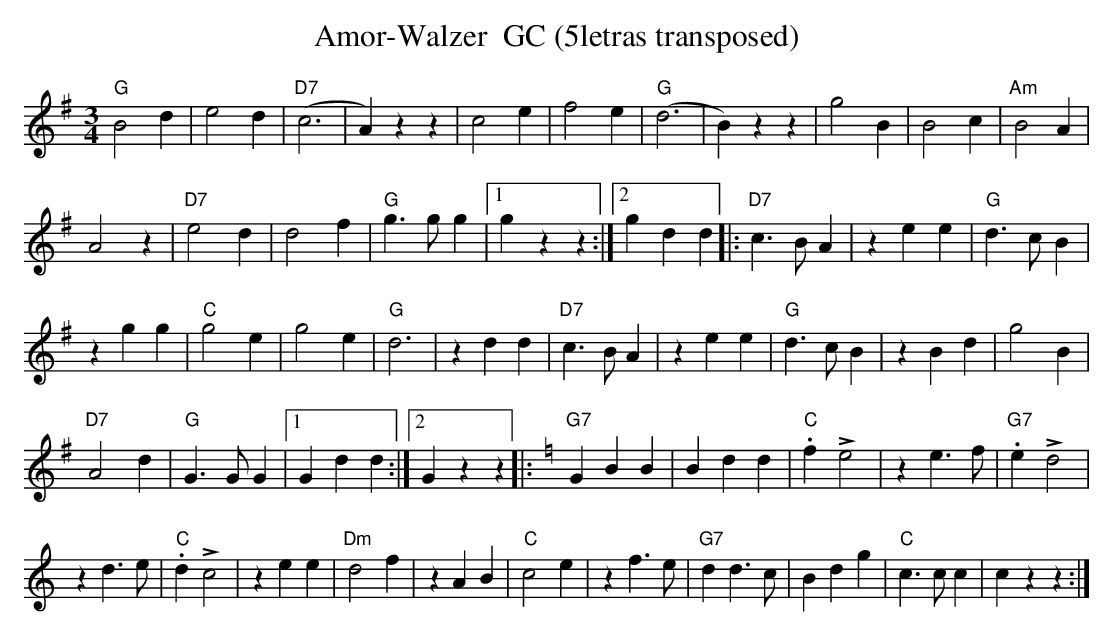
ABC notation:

X:1
T: Amor-Walzer  GC (5letras transposed)
M:3/4
L:1/4
K:G transpose=3 %%MIDI gchordon
"G"B2d | e2d | ("D7"c3 | A)zz | c2e | f2e | ("G"d3 | B)zz | g2B | \
B2c | "Am"B2A |
 A2z | "D7"e2d | d2f | "G"g>gg |1 gzz :|2 gdd \
|: "D7"c>BA | zee | "G"d>cB |
 zgg | "C"g2e | g2e | "G"d3 | zdd | "D7"c>BA | \
zee | "G"d>c B | zBd | g2B |
 "D7"A2d | "G"G>GG |1 Gdd :|2 Gzz  \
|: [K:C] "G7"GBB | Bdd | "C".f!>!e2 | ze>f | "G7".e!>!d2 |
 zd>e | "C".d!>!c2 | zee | \
"Dm"d2f | zAB | "C"c2e | zf>e | "G7"dd>c | Bdg | "C"c>cc | czz :|
